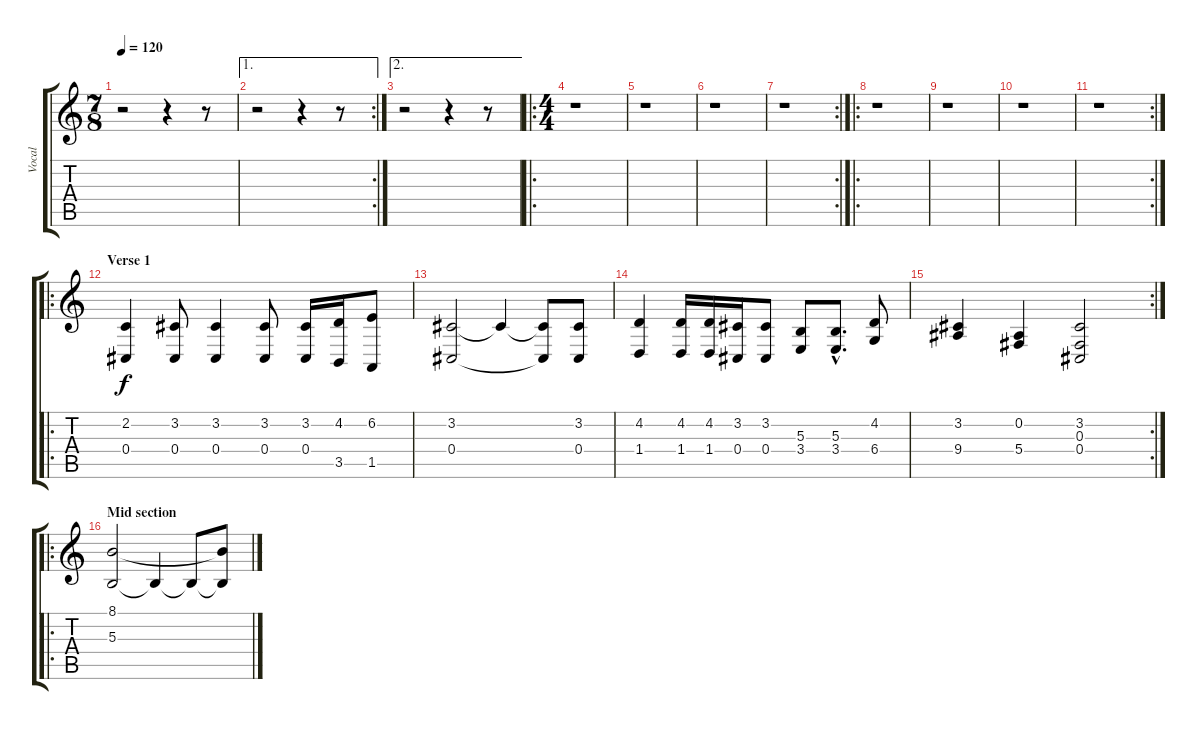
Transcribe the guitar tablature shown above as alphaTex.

\track ("Vocal" "Vocal") {instrument flute}
\staff {score tabs}
\tuning (Eb4 Bb3 Gb3 Db3 Ab2 Eb2) {hide}
\ts (7 8)
\tempo 120
\clef g2
\ks c
r.2{dy f} r.4 r.8 |
\ae 1
\rc 2
r.2 r.4 r.8 |
\ae 2
r.2 r.4 r.8 |
\ro
\ts (4 4)
r.1 |
r.1 |
r.1 |
\rc 2
r.1 |
\ro
r.1 |
r.1 |
r.1 |
\rc 2
r.1 |
\ro
\section ("" "Verse 1")
(2.2 0.4).4 (3.2 0.4).8 (3.2 0.4).4 (3.2 0.4).8 (3.2 0.4).16 (4.2 3.5).16 (6.2 1.5).8 |
(3.2 0.4).2 3.2{t}.4 (3.2{t} 0.4{t}).8 (3.2 0.4).8 |
(4.2 1.4).4 (4.2 1.4).16 (4.2 1.4).16 (3.2 0.4).16 (3.2 0.4).8 (5.3 3.4).8 (5.3{hac} 3.4{hac}).8{d} (4.2 6.4).8 |
\rc 2
(3.2 9.4).4 (0.2 5.4).4 (3.2 0.3 0.4).2 |
\ro
\section ("" "Mid section")
(8.1 5.3).2 5.3{t}.4 5.3{t}.8 (8.1{t} 5.3{t}).8
